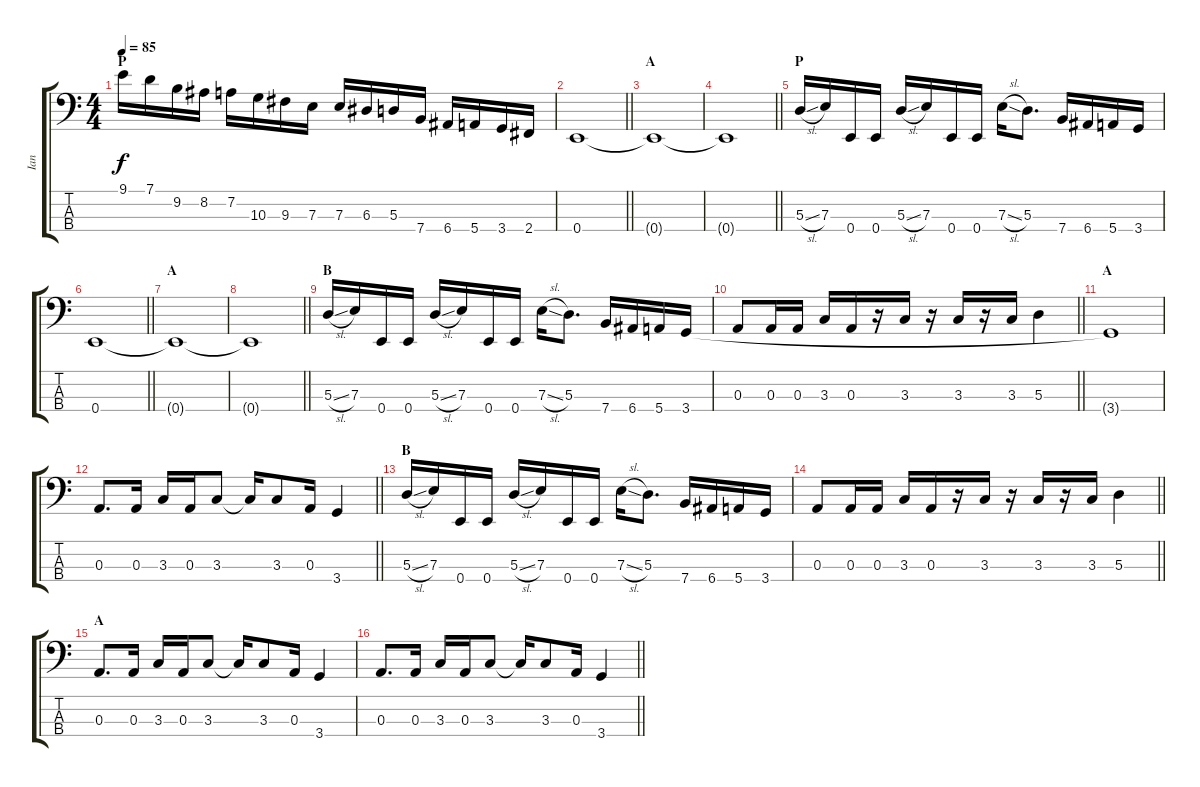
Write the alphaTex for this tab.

\track ("Ian" "Ian") {instrument electricbassfinger}
\staff {score tabs}
\tuning (G2 D2 A1 E1) {hide}
\ts (4 4)
\section ("" "P")
\tempo 85
\clef f4
\ks c
9.1.16{dy f} 7.1.16 9.2.16 8.2.16 7.2.16 10.3.16 9.3.16 7.3.16 7.3.16 6.3.16 5.3.16 7.4.16 6.4.16 5.4.16 3.4.16 2.4.16 |
\barLineRight lightlight
0.4.1 |
\section ("" "A")
0.4{t}.1 |
\barLineRight lightlight
0.4{t}.1 |
\section ("" "P")
5.3{sl}.16 7.3.16 0.4.16 0.4.16 5.3{sl}.16 7.3.16 0.4.16 0.4.16 7.3{sl}.16 5.3.8{d} 7.4.16 6.4.16 5.4.16 3.4.16 |
\barLineRight lightlight
0.4.1 |
\section ("" "A")
0.4{t}.1 |
\barLineRight lightlight
0.4{t}.1 |
\section ("" "B")
5.3{sl}.16 7.3.16 0.4.16 0.4.16 5.3{sl}.16 7.3.16 0.4.16 0.4.16 7.3{sl}.16 5.3.8{d} 7.4.16 6.4.16 5.4.16 3.4.16 |
\barLineRight lightlight
0.3.8 0.3.16 0.3.16 3.3.16 0.3.16 r.16 3.3.16 r.16 3.3.16 r.16 3.3.16 5.3.4 |
\section ("" "A")
3.4{t}.1 |
\barLineRight lightlight
0.3.8{d} 0.3.16 3.3.16 0.3.16 3.3.8 3.3{t}.16 3.3.8 0.3.16 3.4.4 |
\section ("" "B")
5.3{sl}.16 7.3.16 0.4.16 0.4.16 5.3{sl}.16 7.3.16 0.4.16 0.4.16 7.3{sl}.16 5.3.8{d} 7.4.16 6.4.16 5.4.16 3.4.16 |
\barLineRight lightlight
0.3.8 0.3.16 0.3.16 3.3.16 0.3.16 r.16 3.3.16 r.16 3.3.16 r.16 3.3.16 5.3.4 |
\section ("" "A")
0.3.8{d} 0.3.16 3.3.16 0.3.16 3.3.8 3.3{t}.16 3.3.8 0.3.16 3.4.4 |
\barLineRight lightlight
0.3.8{d} 0.3.16 3.3.16 0.3.16 3.3.8 3.3{t}.16 3.3.8 0.3.16 3.4.4
